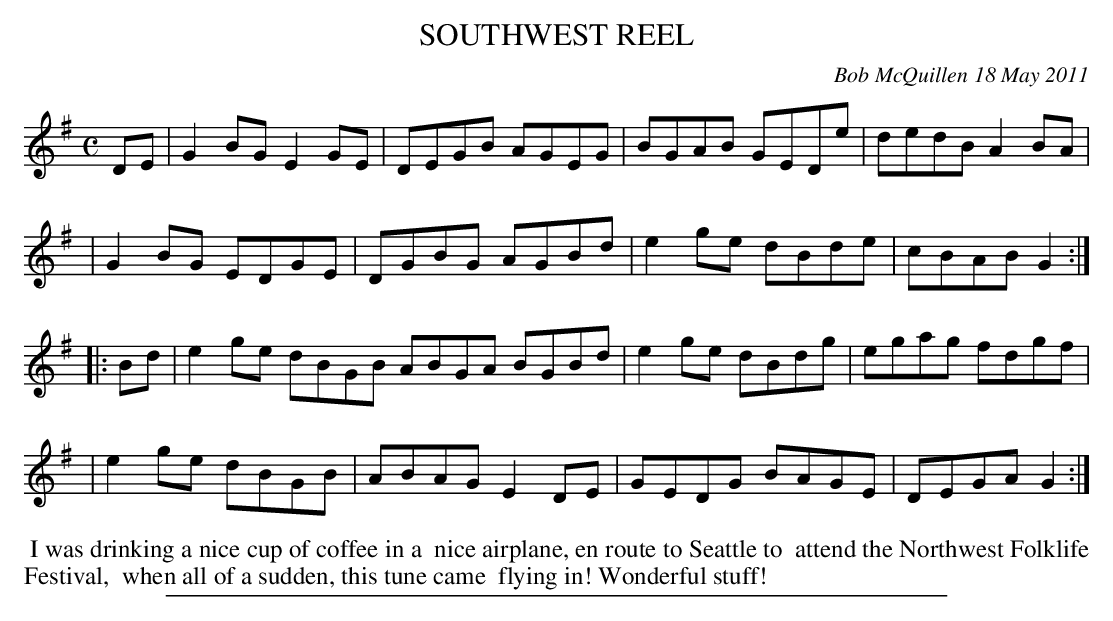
X:1
T: SOUTHWEST REEL
C: Bob McQuillen 18 May 2011
M: C
L: 1/8
K: G
DE \
| G2BG E2GE | DEGB AGEG | BGAB GEDe | dedB A2BA  |
| G2BG EDGE | DGBG AGBd | e2ge dBde | cBAB G2 :|
|: Bd \
| e2ge dBGB ABGA BGBd | e2ge dBdg | egag fdgf |
| e2ge dBGB | ABAG E2DE | GEDG BAGE | DEGA G2 :|
